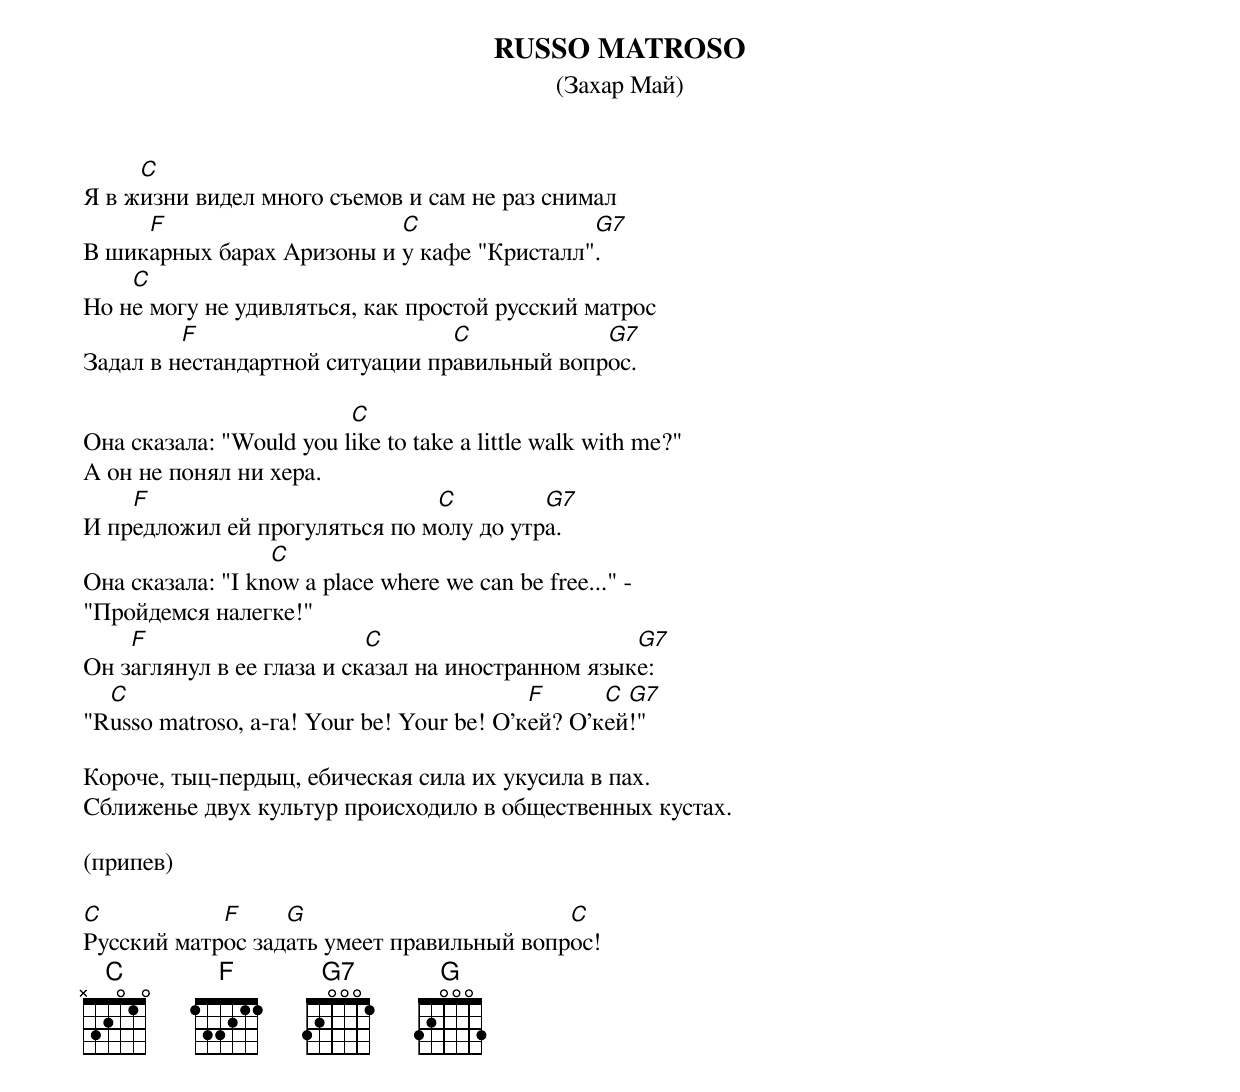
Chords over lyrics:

 RUSSO MATROSO
(Захар Май)

     C
Я в жизни видел много съемов и сам не раз снимал
     F                     C                G7
В шикарных барах Аризоны и у кафе "Кристалл".
    C
Но не могу не удивляться, как простой русский матрос
         F                       C            G7
Задал в нестандартной ситуации правильный вопрос.

                         C
Она сказала: "Would you like to take a little walk with me?"
А он не понял ни хера.
    F                          C         G7
И предложил ей прогуляться по молу до утра.
                  C
Она сказала: "I know a place where we can be free..." -
"Пройдемся налегке!"
    F                      C                       G7
Он заглянул в ее глаза и сказал на иностранном языке:
  C                                        F      C G7
"Russo matroso, а-га! Your be! Your be! О'кей? О'кей!"

Короче, тыц-пердыц, ебическая сила их укусила в пах.
Сближенье двух культур происходило в общественных кустах.

(припев)

C           F     G                        C
Русский матрос задать умеет правильный вопрос!
